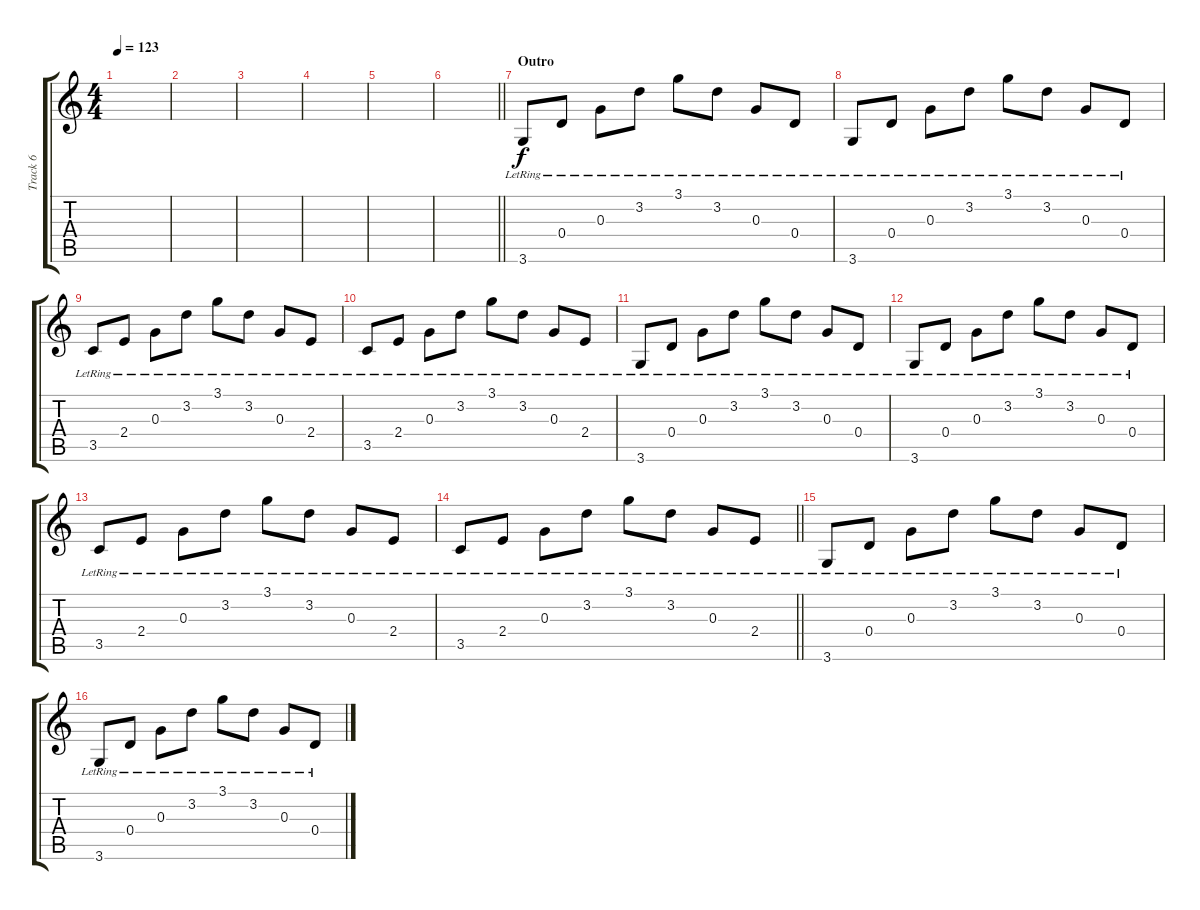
\track ("Track 6" "Track 6") {instrument electricguitarclean}
\staff {score tabs}
\tuning (E4 B3 G3 D3 A2 E2) {hide}
\ts (4 4)
\tempo 123
\clef g2
\ks c
|
|
|
|
|
\barLineRight lightlight
|
\section ("" "Outro")
3.6{lr}.8 0.4{lr}.8 0.3{lr}.8 3.2{lr}.8 3.1{lr}.8 3.2{lr}.8 0.3{lr}.8 0.4{lr}.8 |
3.6{lr}.8 0.4{lr}.8 0.3{lr}.8 3.2{lr}.8 3.1{lr}.8 3.2{lr}.8 0.3{lr}.8 0.4{lr}.8 |
3.5{lr}.8 2.4{lr}.8 0.3{lr}.8 3.2{lr}.8 3.1{lr}.8 3.2{lr}.8 0.3{lr}.8 2.4{lr}.8 |
3.5{lr}.8 2.4{lr}.8 0.3{lr}.8 3.2{lr}.8 3.1{lr}.8 3.2{lr}.8 0.3{lr}.8 2.4{lr}.8 |
3.6{lr}.8 0.4{lr}.8 0.3{lr}.8 3.2{lr}.8 3.1{lr}.8 3.2{lr}.8 0.3{lr}.8 0.4{lr}.8 |
3.6{lr}.8 0.4{lr}.8 0.3{lr}.8 3.2{lr}.8 3.1{lr}.8 3.2{lr}.8 0.3{lr}.8 0.4{lr}.8 |
3.5{lr}.8 2.4{lr}.8 0.3{lr}.8 3.2{lr}.8 3.1{lr}.8 3.2{lr}.8 0.3{lr}.8 2.4{lr}.8 |
\barLineRight lightlight
3.5{lr}.8 2.4{lr}.8 0.3{lr}.8 3.2{lr}.8 3.1{lr}.8 3.2{lr}.8 0.3{lr}.8 2.4{lr}.8 |
3.6{lr}.8 0.4{lr}.8 0.3{lr}.8 3.2{lr}.8 3.1{lr}.8 3.2{lr}.8 0.3{lr}.8 0.4{lr}.8 |
3.6{lr}.8 0.4{lr}.8 0.3{lr}.8 3.2{lr}.8 3.1{lr}.8 3.2{lr}.8 0.3{lr}.8 0.4{lr}.8
